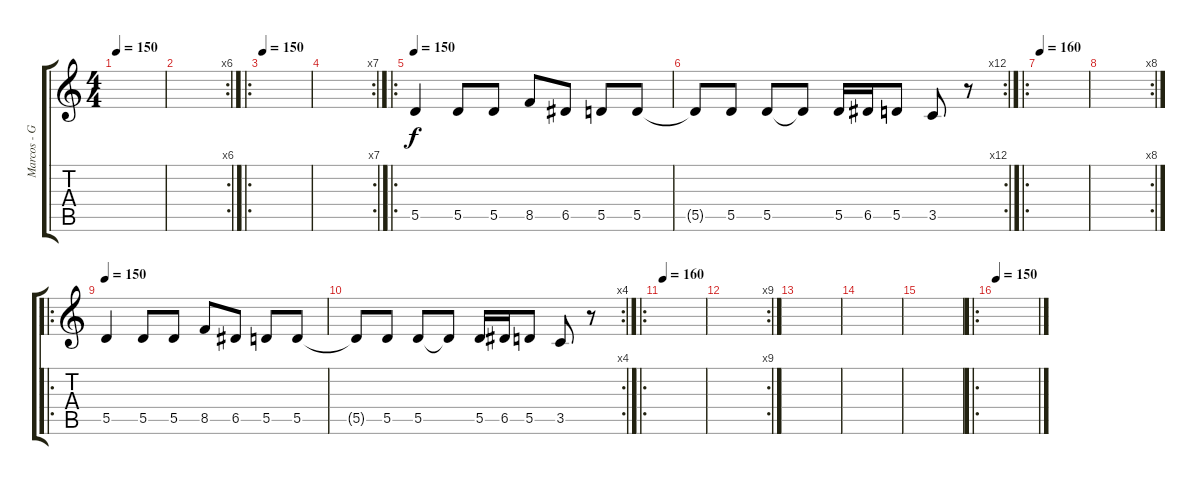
\track ("Marcos - Guitarra" "Marcos - G") {instrument acousticguitarnylon}
\staff {score tabs}
\tuning (E4 B3 G3 D3 A2 D2) {hide}
\ts (4 4)
\tempo 150
\clef g2
\ks c
|
\rc 6
|
\ro
\tempo 150
|
\rc 7
|
\ro
\tempo 150
5.5.4 5.5.8 5.5.8 8.5.8 6.5.8 5.5.8 5.5.8 |
\rc 12
5.5{t}.8 5.5.8 5.5.8 5.5{t}.8 5.5.16 6.5.16 5.5.8 3.5.8 r.8 |
\ro
\tempo 160
|
\rc 8
|
\ro
\tempo 150
5.5.4 5.5.8 5.5.8 8.5.8 6.5.8 5.5.8 5.5.8 |
\rc 4
5.5{t}.8 5.5.8 5.5.8 5.5{t}.8 5.5.16 6.5.16 5.5.8 3.5.8 r.8 |
\ro
\tempo 160
|
\rc 9
|
|
|
|
\ro
\tempo 150
